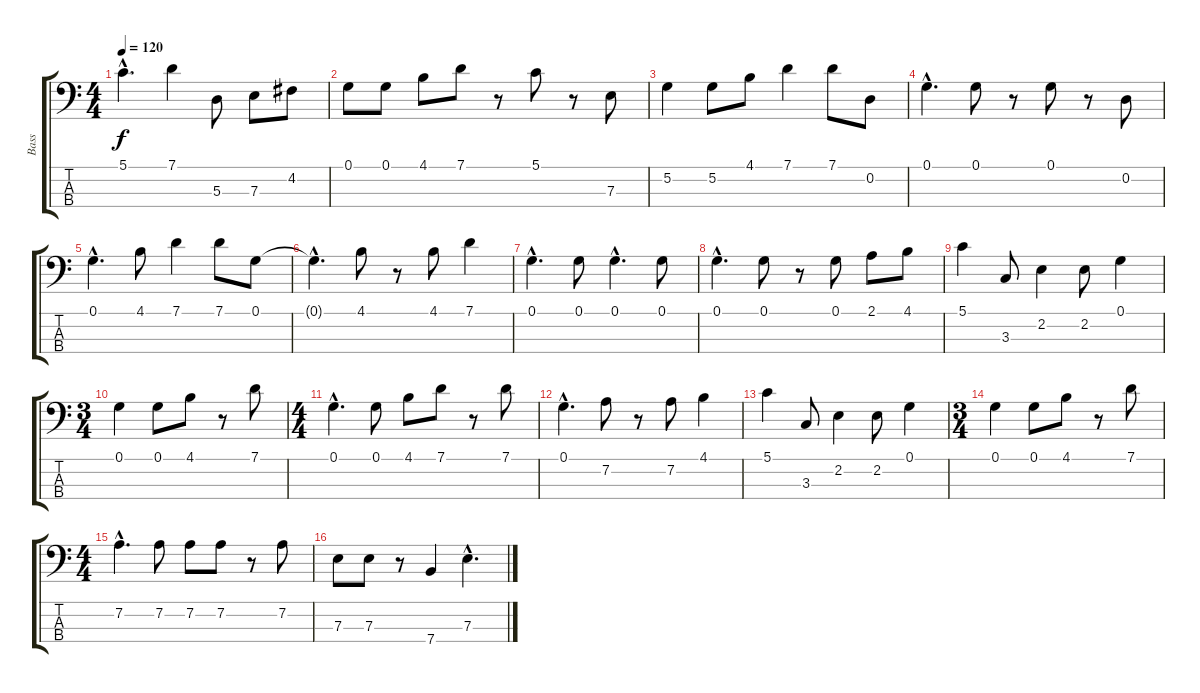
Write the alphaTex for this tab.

\track ("Bass         " "Bass      ") {instrument electricbassfinger}
\staff {score tabs}
\tuning (G2 D2 A1 E1) {hide}
\ts (4 4)
\tempo 120
\clef f4
\ks c
5.1{hac}.4{d dy f} 7.1.4 5.3.8 7.3.8 4.2.8 |
0.1.8 0.1.8 4.1.8 7.1.8 r.8 5.1.8 r.8 7.3.8 |
5.2.4 5.2.8 4.1.8 7.1.4 7.1.8 0.2.8 |
0.1{hac}.4{d} 0.1.8 r.8 0.1.8 r.8 0.2.8 |
0.1{hac}.4{d} 4.1.8 7.1.4 7.1.8 0.1.8 |
0.1{hac t}.4{d} 4.1.8 r.8 4.1.8 7.1.4 |
0.1{hac}.4{d} 0.1.8 0.1{hac}.4{d} 0.1.8 |
0.1{hac}.4{d} 0.1.8 r.8 0.1.8 2.1.8 4.1.8 |
5.1.4 3.3.8 2.2.4 2.2.8 0.1.4 |
\ts (3 4)
0.1.4 0.1.8 4.1.8 r.8 7.1.8 |
\ts (4 4)
0.1{hac}.4{d} 0.1.8 4.1.8 7.1.8 r.8 7.1.8 |
0.1{hac}.4{d} 7.2.8 r.8 7.2.8 4.1.4 |
5.1.4 3.3.8 2.2.4 2.2.8 0.1.4 |
\ts (3 4)
0.1.4 0.1.8 4.1.8 r.8 7.1.8 |
\ts (4 4)
7.2{hac}.4{d} 7.2.8 7.2.8 7.2.8 r.8 7.2.8 |
7.3.8 7.3.8 r.8 7.4.4 7.3{hac}.4{d}
